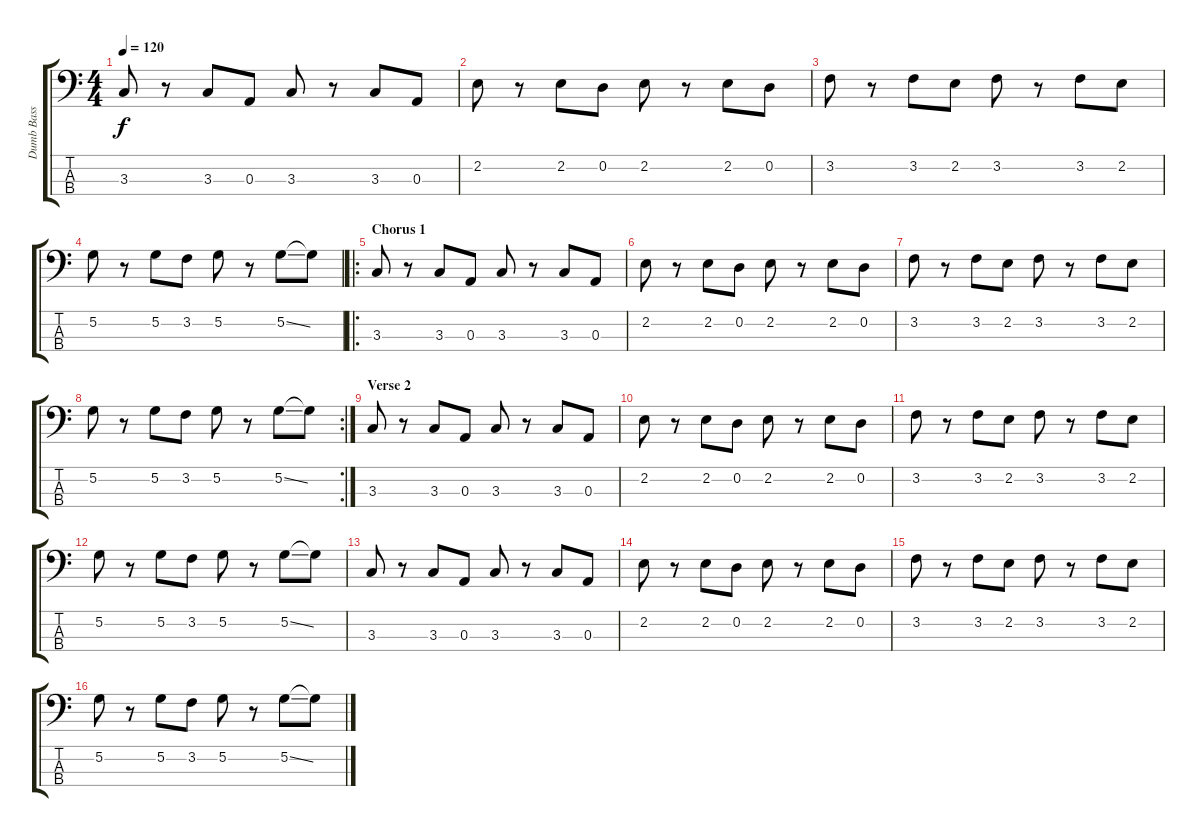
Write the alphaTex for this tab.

\track ("Dumb Bass" "Dumb Bass") {instrument electricbassfinger}
\staff {score tabs}
\tuning (G2 D2 A1 E1) {hide}
\ts (4 4)
\tempo 120
\clef f4
\ks c
3.3.8{dy f} r.8 3.3.8 0.3.8 3.3.8 r.8 3.3.8 0.3.8 |
2.2.8 r.8 2.2.8 0.2.8 2.2.8 r.8 2.2.8 0.2.8 |
3.2.8 r.8 3.2.8 2.2.8 3.2.8 r.8 3.2.8 2.2.8 |
5.2.8 r.8 5.2.8 3.2.8 5.2.8 r.8 5.2{ss}.8 5.2{t}.8 |
\ro
\section ("" "Chorus 1")
3.3.8 r.8 3.3.8 0.3.8 3.3.8 r.8 3.3.8 0.3.8 |
2.2.8 r.8 2.2.8 0.2.8 2.2.8 r.8 2.2.8 0.2.8 |
3.2.8 r.8 3.2.8 2.2.8 3.2.8 r.8 3.2.8 2.2.8 |
\rc 2
5.2.8 r.8 5.2.8 3.2.8 5.2.8 r.8 5.2{ss}.8 5.2{t}.8 |
\section ("" "Verse 2")
3.3.8 r.8 3.3.8 0.3.8 3.3.8 r.8 3.3.8 0.3.8 |
2.2.8 r.8 2.2.8 0.2.8 2.2.8 r.8 2.2.8 0.2.8 |
3.2.8 r.8 3.2.8 2.2.8 3.2.8 r.8 3.2.8 2.2.8 |
5.2.8 r.8 5.2.8 3.2.8 5.2.8 r.8 5.2{ss}.8 5.2{t}.8 |
3.3.8 r.8 3.3.8 0.3.8 3.3.8 r.8 3.3.8 0.3.8 |
2.2.8 r.8 2.2.8 0.2.8 2.2.8 r.8 2.2.8 0.2.8 |
3.2.8 r.8 3.2.8 2.2.8 3.2.8 r.8 3.2.8 2.2.8 |
5.2.8 r.8 5.2.8 3.2.8 5.2.8 r.8 5.2{ss}.8 5.2{t}.8
